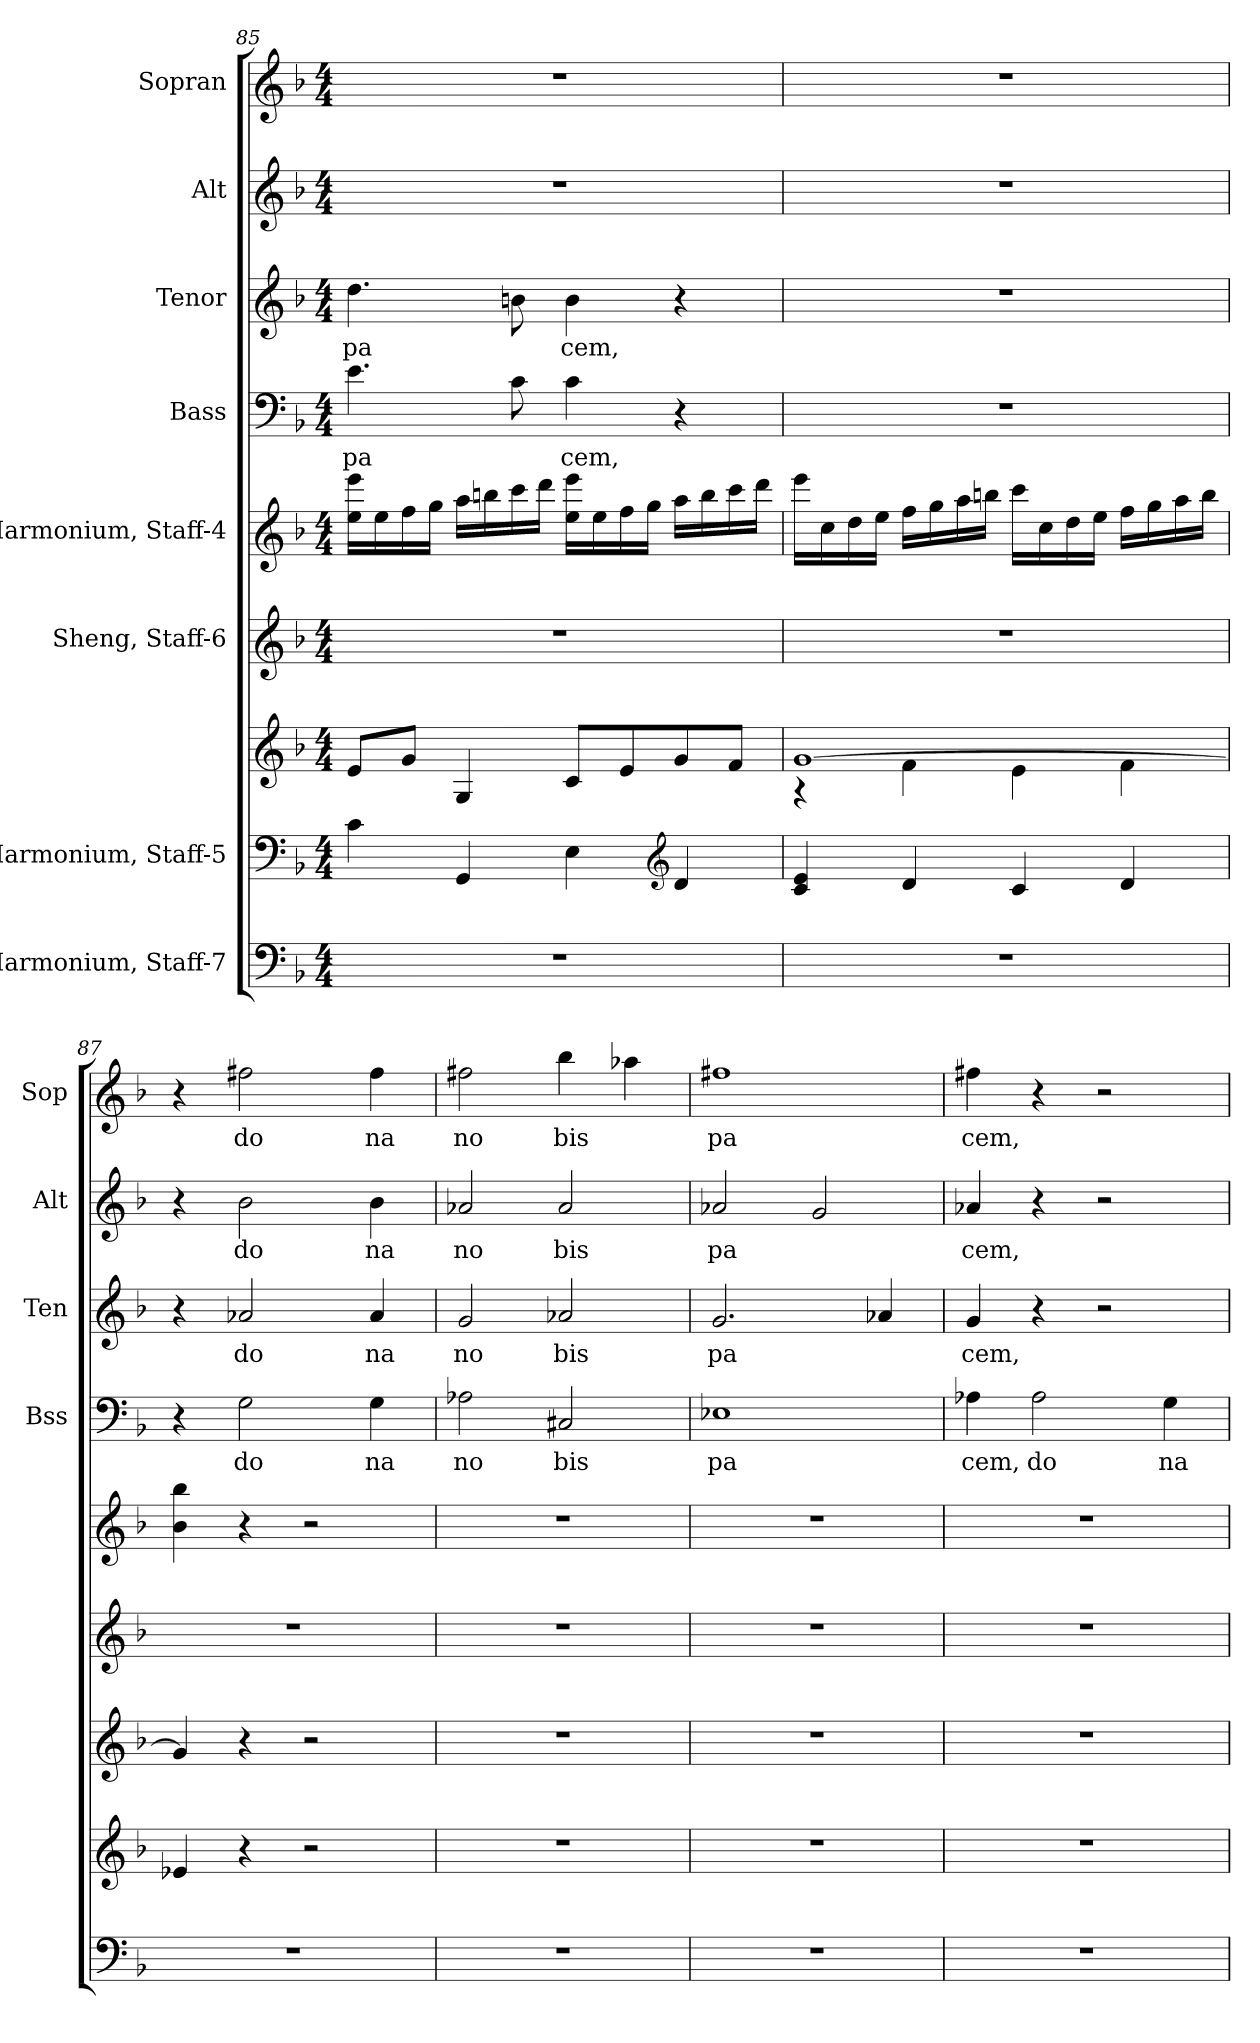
**kern	**kern	**kern	**kern	**kern	**kern	**text	**kern	**text	**kern	**text	**kern	**text
*part8	*part7	*part7	*part6	*part5	*part4	*part4	*part3	*part3	*part2	*part2	*part1	*part1
*staff9	*staff8	*staff7	*staff6	*staff5	*staff4	*staff4	*staff3	*staff3	*staff2	*staff2	*staff1	*staff1
*I"Harmonium, Staff-7	*I"Harmonium, Staff-5	*	*I"Sheng, Staff-6	*I"Harmonium, Staff-4	*I"Bass	*	*I"Tenor	*	*I"Alt	*	*I"Sopran	*
*	*	*	*	*	*I'Bss	*	*I'Ten	*	*I'Alt	*	*I'Sop	*
!!LO:PB:g=z
*clefF4	*clefF4	*clefG2	*clefG2	*clefG2	*clefF4	*	*clefG2	*	*clefG2	*	*clefG2	*
*	*	*	*	*	*	*	*ITrd4c7	*	*	*	*ITrd2c3	*
*k[b-]	*k[b-]	*k[b-]	*k[b-]	*k[b-]	*k[b-]	*	*k[b-e-]	*	*k[b-]	*	*k[f#c#]	*
*M4/4	*M4/4	*M4/4	*M4/4	*M4/4	*M4/4	*	*M4/4	*	*M4/4	*	*M4/4	*
=85	=85	=85	=85	=85	=85	=85	=85	=85	=85	=85	=85	=85
1r	4c\	8e/L	1r	16ee\ 16eee\LL	4.e\	pa	4.g\	pa	1r	.	1r	.
.	.	.	.	16ee\	.	.	.	.	.	.	.	.
.	.	8g/J	.	16ff\	.	.	.	.	.	.	.	.
.	.	.	.	16gg\JJ	.	.	.	.	.	.	.	.
.	4GG/	4G/	.	16aa\LL	.	.	.	.	.	.	.	.
.	.	.	.	16bbn\	.	.	.	.	.	.	.	.
.	.	.	.	16ccc\	8c\	.	8en\	.	.	.	.	.
.	.	.	.	16ddd\JJ	.	.	.	.	.	.	.	.
.	4E\	8c/L	.	16ee\ 16eee\LL	4c\	cem,	4e\	cem,	.	.	.	.
.	.	.	.	16ee\	.	.	.	.	.	.	.	.
.	.	8e/	.	16ff\	.	.	.	.	.	.	.	.
.	.	.	.	16gg\JJ	.	.	.	.	.	.	.	.
*	*clefG2	*	*	*	*	*	*	*	*	*	*	*
.	4d/	8g/	.	16aa\LL	4r	.	4r	.	.	.	.	.
.	.	.	.	16bb\	.	.	.	.	.	.	.	.
.	.	8f/J	.	16ccc\	.	.	.	.	.	.	.	.
.	.	.	.	16ddd\JJ	.	.	.	.	.	.	.	.
=86	=86	=86	=86	=86	=86	=86	=86	=86	=86	=86	=86	=86
*	*	*^	*	*	*	*	*	*	*	*	*	*
1r	4c/ 4e/	[1g	4r	1r	16eee\LL	1r	.	1r	.	1r	.	1r	.
.	.	.	.	.	16cc\	.	.	.	.	.	.	.	.
.	.	.	.	.	16dd\	.	.	.	.	.	.	.	.
.	.	.	.	.	16ee\JJ	.	.	.	.	.	.	.	.
.	4d/	.	4f\	.	16ff\LL	.	.	.	.	.	.	.	.
.	.	.	.	.	16gg\	.	.	.	.	.	.	.	.
.	.	.	.	.	16aa\	.	.	.	.	.	.	.	.
.	.	.	.	.	16bbn\JJ	.	.	.	.	.	.	.	.
.	4c/	.	4e\	.	16ccc\LL	.	.	.	.	.	.	.	.
.	.	.	.	.	16cc\	.	.	.	.	.	.	.	.
.	.	.	.	.	16dd\	.	.	.	.	.	.	.	.
.	.	.	.	.	16ee\JJ	.	.	.	.	.	.	.	.
.	4d/	.	4f\	.	16ff\LL	.	.	.	.	.	.	.	.
.	.	.	.	.	16gg\	.	.	.	.	.	.	.	.
.	.	.	.	.	16aa\	.	.	.	.	.	.	.	.
.	.	.	.	.	16bb\JJ	.	.	.	.	.	.	.	.
*	*	*v	*v	*	*	*	*	*	*	*	*	*	*
=87	=87	=87	=87	=87	=87	=87	=87	=87	=87	=87	=87	=87
1r	4e-X/	4g/]	1r	4b-\ 4bb-\	4r	.	4r	.	4r	.	4r	.
.	4r	4r	.	4r	2G\	do	2d-X/	do	2b-\	do	2dd#X\	do
.	2r	2r	.	2r	.	.	.	.	.	.	.	.
.	.	.	.	.	4G\	na	4d-/	na	4b-\	na	4dd#\	na
!!LO:PB:g=z
=88	=88	=88	=88	=88	=88	=88	=88	=88	=88	=88	=88	=88
1r	1r	1r	1r	1r	2A-X\	no	2c/	no	2a-X/	no	2dd#X\	no
.	.	.	.	.	2C#X/	bis	2d-X/	bis	2a-/	bis	4gg\	bis
.	.	.	.	.	.	.	.	.	.	.	4ffn\	.
=89	=89	=89	=89	=89	=89	=89	=89	=89	=89	=89	=89	=89
1r	1r	1r	1r	1r	1E-X	pa	2.c/	pa	2a-X/	pa	1dd#X	pa
.	.	.	.	.	.	.	.	.	2g/	.	.	.
.	.	.	.	.	.	.	4d-X/	.	.	.	.	.
=90	=90	=90	=90	=90	=90	=90	=90	=90	=90	=90	=90	=90
1r	1r	1r	1r	1r	4A-X\	cem,	4c/	cem,	4a-X/	cem,	4dd#X\	cem,
.	.	.	.	.	2A-\	do	4r	.	4r	.	4r	.
.	.	.	.	.	.	.	2r	.	2r	.	2r	.
.	.	.	.	.	4G\	na	.	.	.	.	.	.
=	=	=	=	=	=	=	=	=	=	=	=	=
*-	*-	*-	*-	*-	*-	*-	*-	*-	*-	*-	*-	*-
